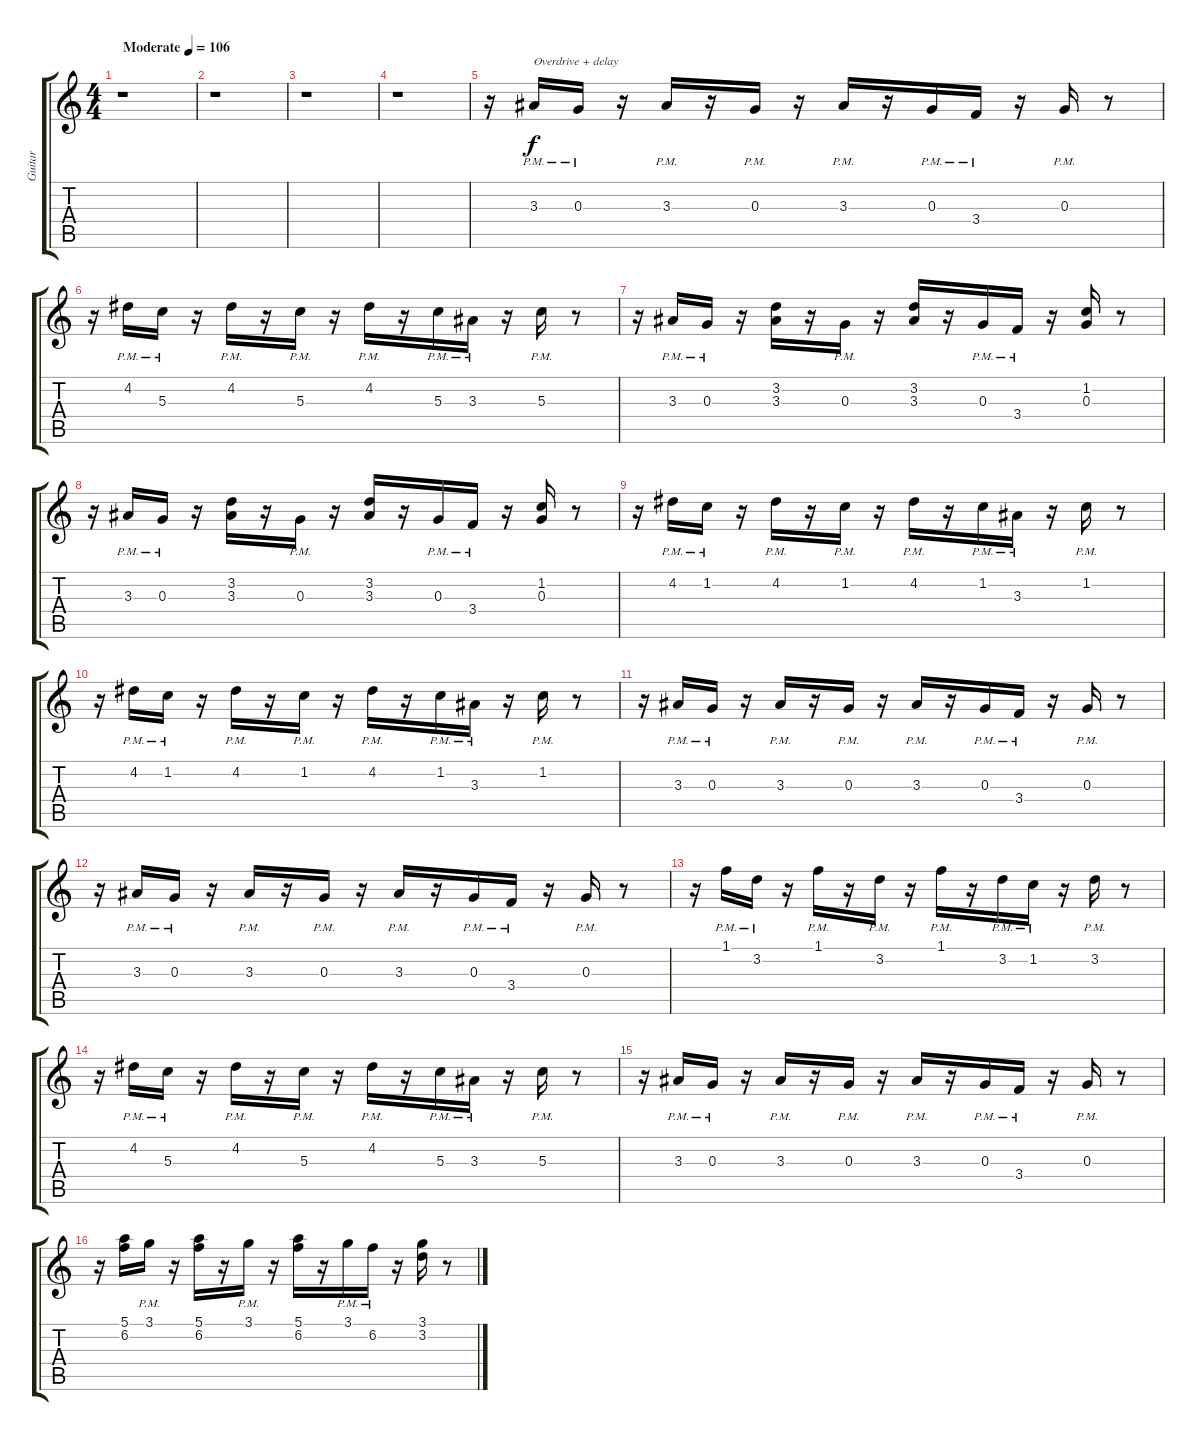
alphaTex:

\track ("Guitar" "Guitar") {instrument overdrivenguitar}
\staff {score tabs}
\tuning (E4 B3 G3 D3 A2 E2) {hide}
\ts (4 4)
\tempo (106 "Moderate")
\clef g2
\ks c
r.1{dy f instrument overdrivenguitar} |
r.1 |
r.1 |
r.1 |
r.16 3.3{pm}.16{txt "Overdrive + delay"} 0.3{pm}.16 r.16 3.3{pm}.16 r.16 0.3{pm}.16 r.16 3.3{pm}.16 r.16 0.3{pm}.16 3.4{pm}.16 r.16 0.3{pm}.16 r.8 |
r.16 4.2{pm}.16 5.3{pm}.16 r.16 4.2{pm}.16 r.16 5.3{pm}.16 r.16 4.2{pm}.16 r.16 5.3{pm}.16 3.3{pm}.16 r.16 5.3{pm}.16 r.8 |
r.16 3.3{pm}.16 0.3{pm}.16 r.16 (3.2 3.3).16 r.16 0.3{pm}.16 r.16 (3.2 3.3).16 r.16 0.3{pm}.16 3.4{pm}.16 r.16 (1.2 0.3).16 r.8 |
r.16 3.3{pm}.16 0.3{pm}.16 r.16 (3.2 3.3).16 r.16 0.3{pm}.16 r.16 (3.2 3.3).16 r.16 0.3{pm}.16 3.4{pm}.16 r.16 (1.2 0.3).16 r.8 |
r.16 4.2{pm}.16 1.2{pm}.16 r.16 4.2{pm}.16 r.16 1.2{pm}.16 r.16 4.2{pm}.16 r.16 1.2{pm}.16 3.3{pm}.16 r.16 1.2{pm}.16 r.8 |
r.16 4.2{pm}.16 1.2{pm}.16 r.16 4.2{pm}.16 r.16 1.2{pm}.16 r.16 4.2{pm}.16 r.16 1.2{pm}.16 3.3{pm}.16 r.16 1.2{pm}.16 r.8 |
r.16 3.3{pm}.16 0.3{pm}.16 r.16 3.3{pm}.16 r.16 0.3{pm}.16 r.16 3.3{pm}.16 r.16 0.3{pm}.16 3.4{pm}.16 r.16 0.3{pm}.16 r.8 |
r.16 3.3{pm}.16 0.3{pm}.16 r.16 3.3{pm}.16 r.16 0.3{pm}.16 r.16 3.3{pm}.16 r.16 0.3{pm}.16 3.4{pm}.16 r.16 0.3{pm}.16 r.8 |
r.16 1.1{pm}.16 3.2{pm}.16 r.16 1.1{pm}.16 r.16 3.2{pm}.16 r.16 1.1{pm}.16 r.16 3.2{pm}.16 1.2{pm}.16 r.16 3.2{pm}.16 r.8 |
r.16 4.2{pm}.16 5.3{pm}.16 r.16 4.2{pm}.16 r.16 5.3{pm}.16 r.16 4.2{pm}.16 r.16 5.3{pm}.16 3.3{pm}.16 r.16 5.3{pm}.16 r.8 |
r.16 3.3{pm}.16 0.3{pm}.16 r.16 3.3{pm}.16 r.16 0.3{pm}.16 r.16 3.3{pm}.16 r.16 0.3{pm}.16 3.4{pm}.16 r.16 0.3{pm}.16 r.8 |
r.16 (5.1 6.2).16 3.1{pm}.16 r.16 (5.1 6.2).16 r.16 3.1{pm}.16 r.16 (5.1 6.2).16 r.16 3.1{pm}.16 6.2{pm}.16 r.16 (3.1 3.2).16 r.8
